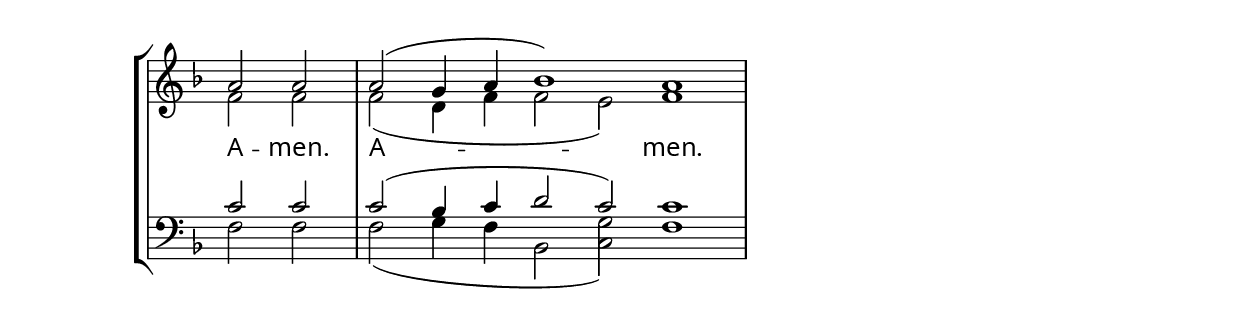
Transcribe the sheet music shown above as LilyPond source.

\version "2.24.4"


\paper {
    #(define fonts
        (set-global-fonts
            #:roman "EB Garamond SemiBold"
    ))
}

keyTime = { \key f \major}
cadenzaMeasure = {
  \cadenzaOff
  \partial 1024 s1024
  \cadenzaOn

}

SopMusic    = \relative { 
    \override Score.BarNumber.break-visibility = #all-visible
    \cadenzaOn
    a'2 a \cadenzaMeasure
    a( g4 a bes1) a1 \cadenzaMeasure
}

AltoMusic   = \relative {
    \override Score.BarNumber.break-visibility = #all-visible
    \cadenzaOn
    f'2 f \cadenzaMeasure
    f( d4 f f2 e) f1 \cadenzaMeasure
}

TenorMusic  = \relative {
    \override Score.BarNumber.break-visibility = #all-visible
    \cadenzaOn
    c'2 c \cadenzaMeasure
    c( bes4 c d2 c) c1 \cadenzaMeasure
}

BassMusic   = \relative {
    \override Score.BarNumber.break-visibility = #all-visible
    \cadenzaOn
    f2 f \cadenzaMeasure
    f( g4 f bes,2 <c g'>) f1 \cadenzaMeasure
}

VerseOne = \lyricmode {
    A -- men. A -- men.
    }


\score {
    \new StaffGroup <<
        \new Staff <<
            \clef "treble"
            \new Voice = "Sop"  { \voiceOne \keyTime \SopMusic}
            \new Voice = "Alto" { \voiceTwo \AltoMusic }
            \new Lyrics \lyricsto "Sop" { \VerseOne }
        >>
        \new Staff <<
            \clef "bass"
            \new Voice = "Tenor" { \voiceOne \keyTime \TenorMusic}
            \new Voice = "Bass" { \voiceTwo \BassMusic} 
        >>
    >>
      \layout {
        \context {
            \Score
                \omit BarNumber
                \override SpacingSpanner.common-shortest-duration = #(ly:make-moment 1/16)

        }
        \context {
            \Staff
                \remove Time_signature_engraver
        }
        \context {
            \Lyrics
                \override LyricSpace.minimum-distance = #1.0
        }
    }
    \midi {
        \tempo 4 = 180
    }
}





